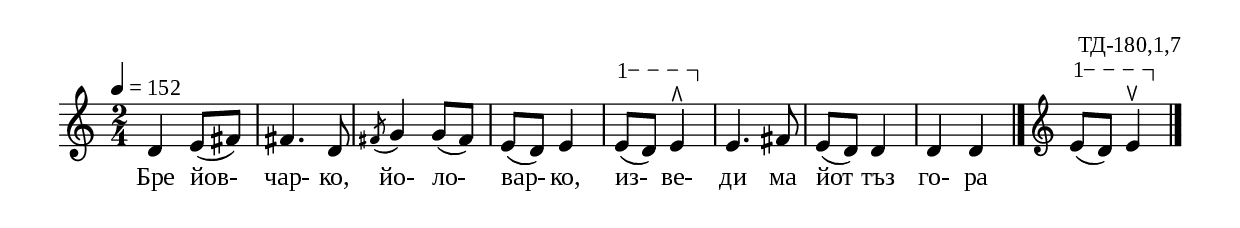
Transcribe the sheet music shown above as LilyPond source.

%{
TD_180_1_7
%}

\include "td-preamble.ly"

\score {
\relative c' {
 \tempo 4 = 152
  \time 2/4
d4 e8( fis ) fis4. d8 \acciaccatura fis8 g4 g8( fis) e( d) e4
\varA  
 e8\startTextSpan( d) e4\stopTextSpan^\rtoe |
e4. fis8 e( d) d4 d d  
\bar "|." 
\endm
\varA  
 e8\startTextSpan( d) e4\stopTextSpan^\ltoe
 \bar "|." 
}
\addlyrics { Бре йов- чар- ко, йо- ло- вар- ко, из- ве- ди ма йот тъз го- ра }
\layout {
  indent = #0
  line-width = 190\mm
  ragged-right=##f
	}
%
\midi { 
	\context {
		\Score
		tempoWholesPerMinute = #(ly:make-moment 152 4)
		}
	}
}

%
\header{
%%  title = "Бре ювчарко, йоловарко"
  composer = "ТД-180,1,7"
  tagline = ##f
	}


  




